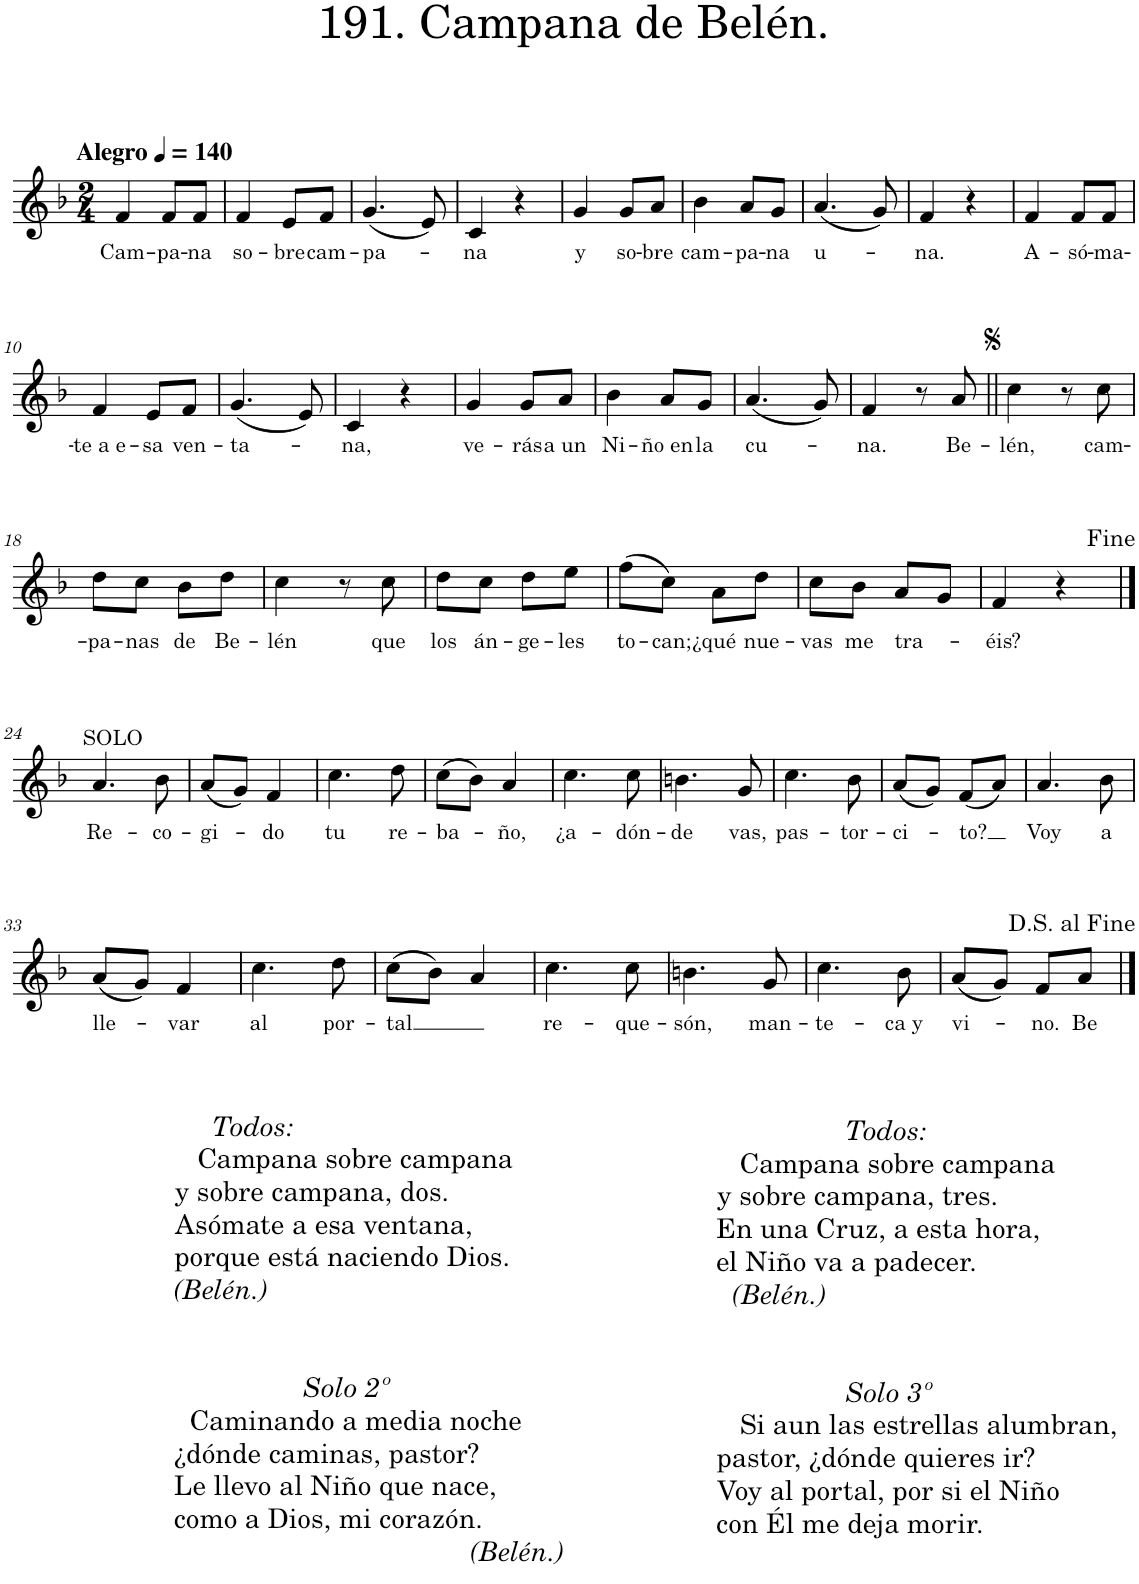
**kern	**text
*part1	*part1
*staff1	*staff1
*I"Piano	*
*I'Pno.	*
*clefG2	*
*k[b-]	*
*M2/4	*
*MM140	*
=1	=1
!LO:TX:a:B:t=Alegro	!
!	!LO:LY:b
4f/	Cam-
!	!LO:LY:b
8f/L	-pa-
!	!LO:LY:b
8f/J	-na
=2	=2
!	!LO:LY:b
4f/	so-
!	!LO:LY:b
8e/L	-bre
!	!LO:LY:b
8f/J	cam-
=3	=3
!	!LO:LY:b
(4.g/	-pa-
8e/)	.
=4	=4
!	!LO:LY:b
4c/	-na
4r	.
=5	=5
!	!LO:LY:b
4g/	y
!	!LO:LY:b
8g/L	so-
!	!LO:LY:b
8a/J	-bre
=6	=6
!	!LO:LY:b
4b-\	cam-
!	!LO:LY:b
8a/L	-pa-
!	!LO:LY:b
8g/J	-na
=7	=7
!	!LO:LY:b
(4.a/	u-
8g/)	.
=8	=8
!	!LO:LY:b
4f/	-na.
4r	.
=9	=9
!	!LO:LY:b
4f/	A-
!	!LO:LY:b
8f/L	-só-
!	!LO:LY:b
8f/J	-ma-
!!LO:LB:g=z
=10	=10
!	!LO:LY:b
4f/	-te a e-
!	!LO:LY:b
8e/L	-sa
!	!LO:LY:b
8f/J	ven-
=11	=11
!	!LO:LY:b
(4.g/	-ta-
8e/)	.
=12	=12
!	!LO:LY:b
4c/	-na,
4r	.
=13	=13
!	!LO:LY:b
4g/	ve-
!	!LO:LY:b
8g/L	-rás
!	!LO:LY:b
8a/J	a un
=14	=14
!	!LO:LY:b
4b-\	Ni-
!	!LO:LY:b
8a/L	-ño en
!	!LO:LY:b
8g/J	la
=15	=15
!	!LO:LY:b
(4.a/	cu-
8g/)	.
=16	=16
!	!LO:LY:b
4f/	-na.
8r	.
!	!LO:LY:b
8a/	Be-
=17||	=17||
!	!LO:LY:b
4cc\	-lén,
8r	.
!	!LO:LY:b
8cc\	cam-
!!LO:LB:g=z
=18	=18
!	!LO:LY:b
8dd\L	-pa-
!	!LO:LY:b
8cc\J	-nas
!	!LO:LY:b
8b-\L	de
!	!LO:LY:b
8dd\J	Be-
=19	=19
!	!LO:LY:b
4cc\	-lén
8r	.
!	!LO:LY:b
8cc\	que
=20	=20
!	!LO:LY:b
8dd\L	los
!	!LO:LY:b
8cc\J	án-
!	!LO:LY:b
8dd\L	-ge-
!	!LO:LY:b
8ee\J	-les
=21	=21
!	!LO:LY:b
(8ff\L	to-
!	!LO:LY:b
8cc\J)	-can;
!	!LO:LY:b
8a\L	¿qué
!	!LO:LY:b
8dd\J	nue-
=22	=22
!	!LO:LY:b
8cc\L	-vas
!	!LO:LY:b
8b-\J	me
!	!LO:LY:b
8a/L	tra-
8g/J	.
=23	=23
!	!LO:LY:b
4f/	-éis?
4r	.
!!LO:LB:g=z
==24	==24
!LO:TX:a:t=SOLO	!
!	!LO:LY:b
4.a/	Re-
!	!LO:LY:b
8b-\	-co-
=25	=25
!	!LO:LY:b
(8a/L	-gi-
8g/J)	.
!	!LO:LY:b
4f/	-do
=26	=26
!	!LO:LY:b
4.cc\	tu
!	!LO:LY:b
8dd\	re-
=27	=27
!	!LO:LY:b
(8cc\L	-ba-
8b-\J)	.
!	!LO:LY:b
4a/	-ño,
=28	=28
!	!LO:LY:b
4.cc\	¿a-
!	!LO:LY:b
8cc\	-dón-
=29	=29
!	!LO:LY:b
4.bn\	-de
!	!LO:LY:b
8g/	vas,
=30	=30
!	!LO:LY:b
4.cc\	pas-
!	!LO:LY:b
8b-\	-tor-
=31	=31
!	!LO:LY:b
(8a/L	-ci-
8g/J)	.
!	!LO:LY:b
(8f/L	-to?
8a/J)	.
=32	=32
!	!LO:LY:b
4.a/	Voy
!	!LO:LY:b
8b-\	a
!!LO:LB:g=z
=33	=33
!LO:TX:b:i:t=Todos&colon;	!
!LO:TX:b:t=Campana sobre campana	!
!LO:TX:b:t=y sobre campana, dos.	!
!LO:TX:b:t=Asómate a esa ventana,	!
!LO:TX:b:t=porque está naciendo Dios.	!
!LO:TX:b:i:t=(Belén.)	!
!LO:TX:b:t=Solo 2º	!
!LO:TX:b:t=Caminando a media noche	!
!LO:TX:b:t=¿dónde caminas, pastor?	!
!LO:TX:b:t=Le llevo al Niño que nace,	!
!LO:TX:b:t=como a Dios, mi corazón.	!
!LO:TX:b:i:t=(Belén.)	!
!	!LO:LY:b
(8a/L	lle-
8g/J)	.
!	!LO:LY:b
4f/	-var
=34	=34
!	!LO:LY:b
4.cc\	al
!	!LO:LY:b
8dd\	por-
=35	=35
!LO:TX:b:i:t=Todos&colon;	!
!LO:TX:b:t=Campana sobre campana	!
!LO:TX:b:t=y sobre campana, tres.	!
!LO:TX:b:t=En una Cruz, a esta hora,	!
!LO:TX:b:t=el Niño va a padecer.	!
!LO:TX:b:i:t=(Belén.)	!
!LO:TX:b:t=Solo 3º	!
!LO:TX:b:t=Si aun las estrellas alumbran,	!
!LO:TX:b:t=pastor, ¿dónde quieres ir?	!
!LO:TX:b:t=Voy al portal, por si el Niño	!
!LO:TX:b:t=con Él me deja morir.	!
!	!LO:LY:b
(8cc\L	-tal
8b-\J)	.
4a/	.
=36	=36
!	!LO:LY:b
4.cc\	re-
!	!LO:LY:b
8cc\	-que-
=37	=37
!	!LO:LY:b
4.bn\	-són,
!	!LO:LY:b
8g/	man-
=38	=38
!	!LO:LY:b
4.cc\	-te-
!	!LO:LY:b
8b-\	-ca y
=39	=39
!	!LO:LY:b
(8a/L	vi-
8g/J)	.
!	!LO:LY:b
8f/L	-no.
!	!LO:LY:b
8a/J	Be
==	==
*-	*-
